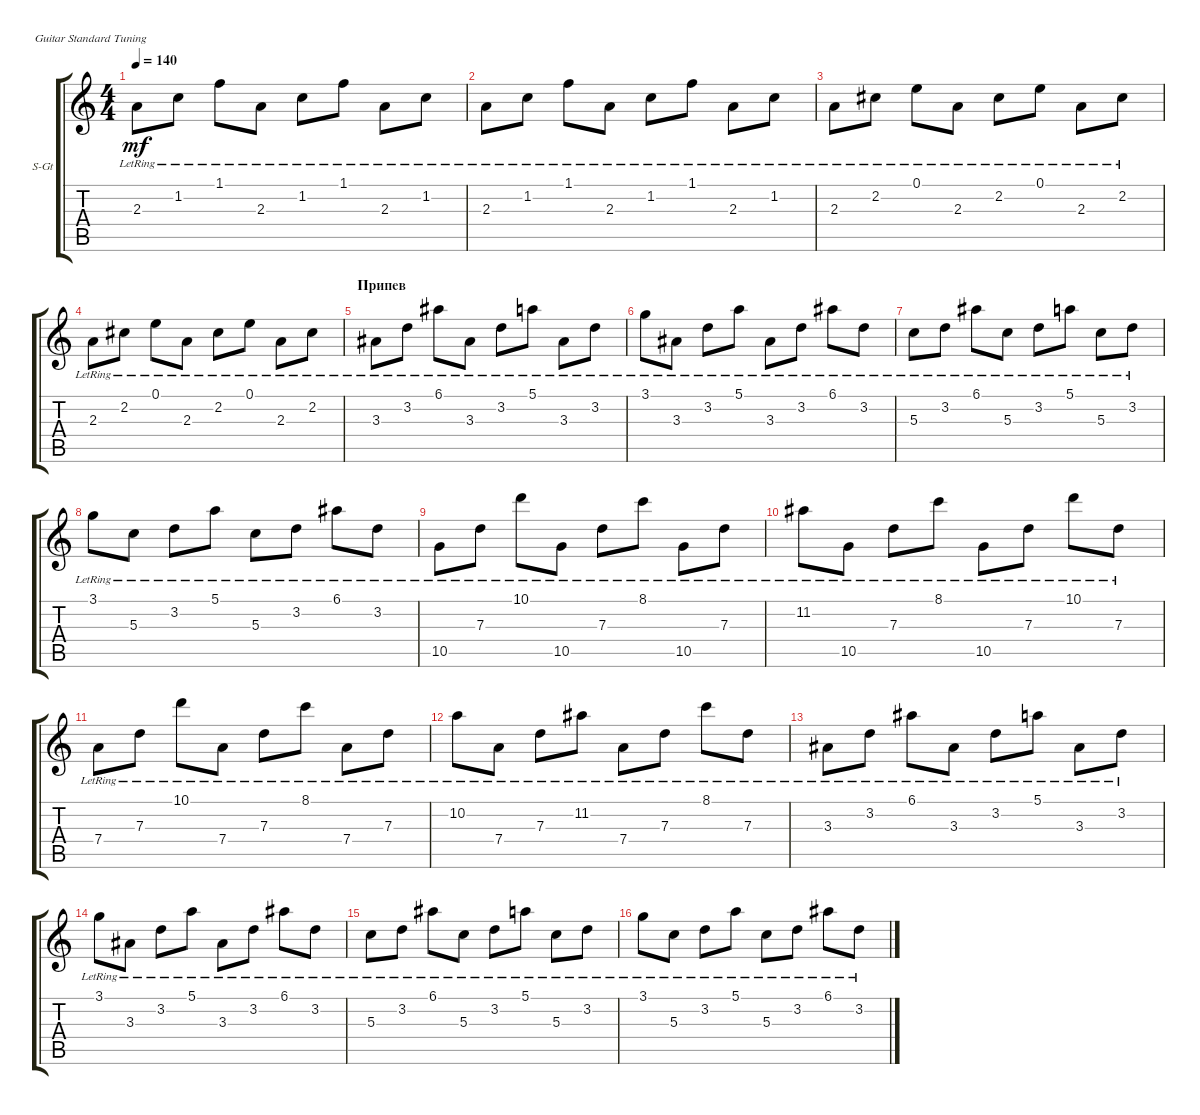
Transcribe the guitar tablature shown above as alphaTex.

\defaultSystemsLayout 4
\bracketExtendMode groupsimilarinstruments
\firstSystemTrackNameOrientation horizontal
\otherSystemsTrackNameOrientation horizontal
\track ("Гитара" "S-Gt") {instrument acousticguitarsteel}
\staff {score tabs}
\tuning (E4 B3 G3 D3 A2 E2)
\ts (4 4)
\tempo 140
\clef g2
\ks c
2.3{lr}.8{dy mf} 1.2{lr}.8 1.1{lr}.8 2.3{lr}.8 1.2{lr}.8 1.1{lr}.8 2.3{lr}.8 1.2{lr}.8 |
2.3{lr}.8 1.2{lr}.8 1.1{lr}.8 2.3{lr}.8 1.2{lr}.8 1.1{lr}.8 2.3{lr}.8 1.2{lr}.8 |
2.3{lr}.8 2.2{lr}.8 0.1{lr}.8 2.3{lr}.8 2.2{lr}.8 0.1{lr}.8 2.3{lr}.8 2.2{lr}.8 |
2.3{lr}.8 2.2{lr}.8 0.1{lr}.8 2.3{lr}.8 2.2{lr}.8 0.1{lr}.8 2.3{lr}.8 2.2{lr}.8 |
\section ("" "Припев")
3.3{lr}.8 3.2{lr}.8 6.1{lr}.8 3.3{lr}.8 3.2{lr}.8 5.1{lr}.8 3.3{lr}.8 3.2{lr}.8 |
3.1{lr}.8 3.3{lr}.8 3.2{lr}.8 5.1{lr}.8 3.3{lr}.8 3.2{lr}.8 6.1{lr}.8 3.2{lr}.8 |
5.3{lr}.8 3.2{lr}.8 6.1{lr}.8 5.3{lr}.8 3.2{lr}.8 5.1{lr}.8 5.3{lr}.8 3.2{lr}.8 |
3.1{lr}.8 5.3{lr}.8 3.2{lr}.8 5.1{lr}.8 5.3{lr}.8 3.2{lr}.8 6.1{lr}.8 3.2{lr}.8 |
10.5{lr}.8 7.3{lr}.8 10.1{lr}.8 10.5{lr}.8 7.3{lr}.8 8.1{lr}.8 10.5{lr}.8 7.3{lr}.8 |
11.2{lr}.8 10.5{lr}.8 7.3{lr}.8 8.1{lr}.8 10.5{lr}.8 7.3{lr}.8 10.1{lr}.8 7.3{lr}.8 |
7.4{lr}.8 7.3{lr}.8 10.1{lr}.8 7.4{lr}.8 7.3{lr}.8 8.1{lr}.8 7.4{lr}.8 7.3{lr}.8 |
10.2{lr}.8 7.4{lr}.8 7.3{lr}.8 11.2{lr}.8 7.4{lr}.8 7.3{lr}.8 8.1{lr}.8 7.3{lr}.8 |
3.3{lr}.8 3.2{lr}.8 6.1{lr}.8 3.3{lr}.8 3.2{lr}.8 5.1{lr}.8 3.3{lr}.8 3.2{lr}.8 |
3.1{lr}.8 3.3{lr}.8 3.2{lr}.8 5.1{lr}.8 3.3{lr}.8 3.2{lr}.8 6.1{lr}.8 3.2{lr}.8 |
5.3{lr}.8 3.2{lr}.8 6.1{lr}.8 5.3{lr}.8 3.2{lr}.8 5.1{lr}.8 5.3{lr}.8 3.2{lr}.8 |
3.1{lr}.8 5.3{lr}.8 3.2{lr}.8 5.1{lr}.8 5.3{lr}.8 3.2{lr}.8 6.1{lr}.8 3.2{lr}.8
